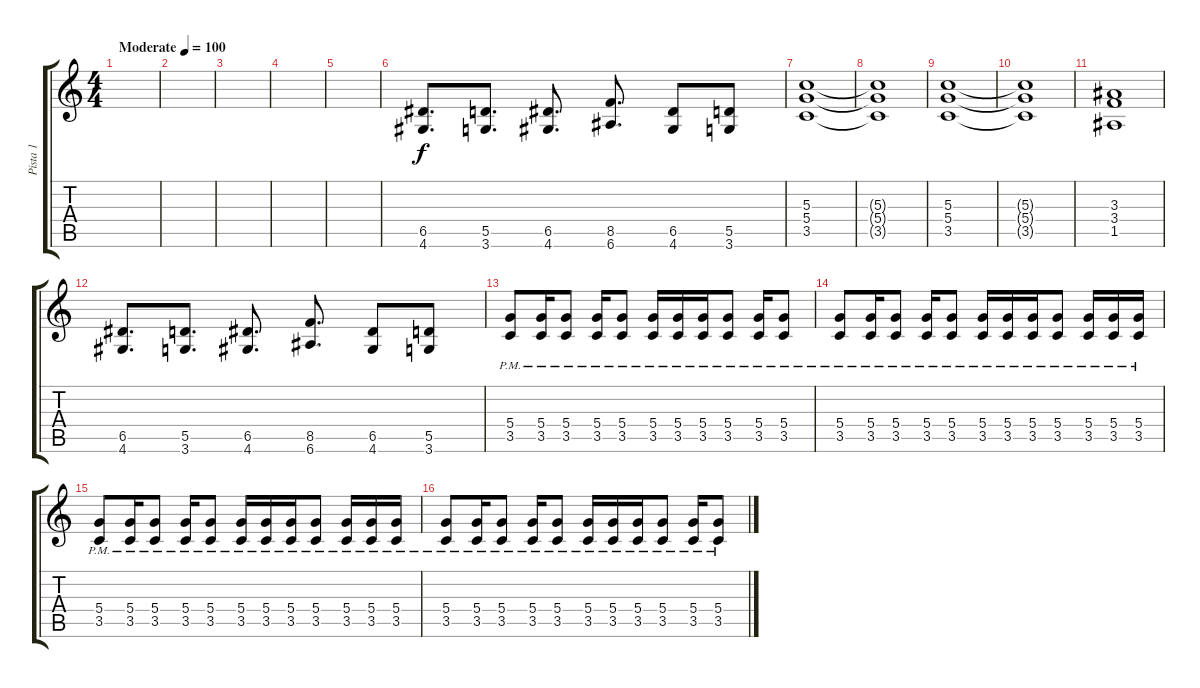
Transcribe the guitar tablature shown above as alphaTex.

\track ("Pista 1" "Pista 1") {instrument distortionguitar}
\staff {score tabs}
\tuning (E4 B3 G3 D3 A2 E2) {hide}
\ts (4 4)
\tempo (100 "Moderate")
\clef g2
\ks c
|
|
|
|
|
(6.5 4.6).8{d} (5.5 3.6).8{d} (6.5 4.6).8{d} (8.5 6.6).8{d} (6.5 4.6).8 (5.5 3.6).8 |
(5.3 5.4 3.5).1 |
(5.3{t} 5.4{t} 3.5{t}).1 |
(5.3 5.4 3.5).1 |
(5.3{t} 5.4{t} 3.5{t}).1 |
(3.3 3.4 1.5).1 |
(6.5 4.6).8{d} (5.5 3.6).8{d} (6.5 4.6).8{d} (8.5 6.6).8{d} (6.5 4.6).8 (5.5 3.6).8 |
(5.4{pm} 3.5{pm}).8 (5.4{pm} 3.5{pm}).16 (5.4{pm} 3.5{pm}).8 (5.4{pm} 3.5{pm}).16 (5.4{pm} 3.5{pm}).8 (5.4{pm} 3.5{pm}).16 (5.4{pm} 3.5{pm}).16 (5.4{pm} 3.5{pm}).16 (5.4{pm} 3.5{pm}).8 (5.4{pm} 3.5{pm}).16 (5.4{pm} 3.5{pm}).8 |
(5.4{pm} 3.5{pm}).8 (5.4{pm} 3.5{pm}).16 (5.4{pm} 3.5{pm}).8 (5.4{pm} 3.5{pm}).16 (5.4{pm} 3.5{pm}).8 (5.4{pm} 3.5{pm}).16 (5.4{pm} 3.5{pm}).16 (5.4{pm} 3.5{pm}).16 (5.4{pm} 3.5{pm}).8 (5.4{pm} 3.5{pm}).16 (5.4{pm} 3.5{pm}).16 (5.4{pm} 3.5{pm}).16 |
(5.4{pm} 3.5{pm}).8 (5.4{pm} 3.5{pm}).16 (5.4{pm} 3.5{pm}).8 (5.4{pm} 3.5{pm}).16 (5.4{pm} 3.5{pm}).8 (5.4{pm} 3.5{pm}).16 (5.4{pm} 3.5{pm}).16 (5.4{pm} 3.5{pm}).16 (5.4{pm} 3.5{pm}).8 (5.4{pm} 3.5{pm}).16 (5.4{pm} 3.5{pm}).16 (5.4{pm} 3.5{pm}).16 |
(5.4{pm} 3.5{pm}).8 (5.4{pm} 3.5{pm}).16 (5.4{pm} 3.5{pm}).8 (5.4{pm} 3.5{pm}).16 (5.4{pm} 3.5{pm}).8 (5.4{pm} 3.5{pm}).16 (5.4{pm} 3.5{pm}).16 (5.4{pm} 3.5{pm}).16 (5.4{pm} 3.5{pm}).8 (5.4{pm} 3.5{pm}).16 (5.4{pm} 3.5{pm}).8
